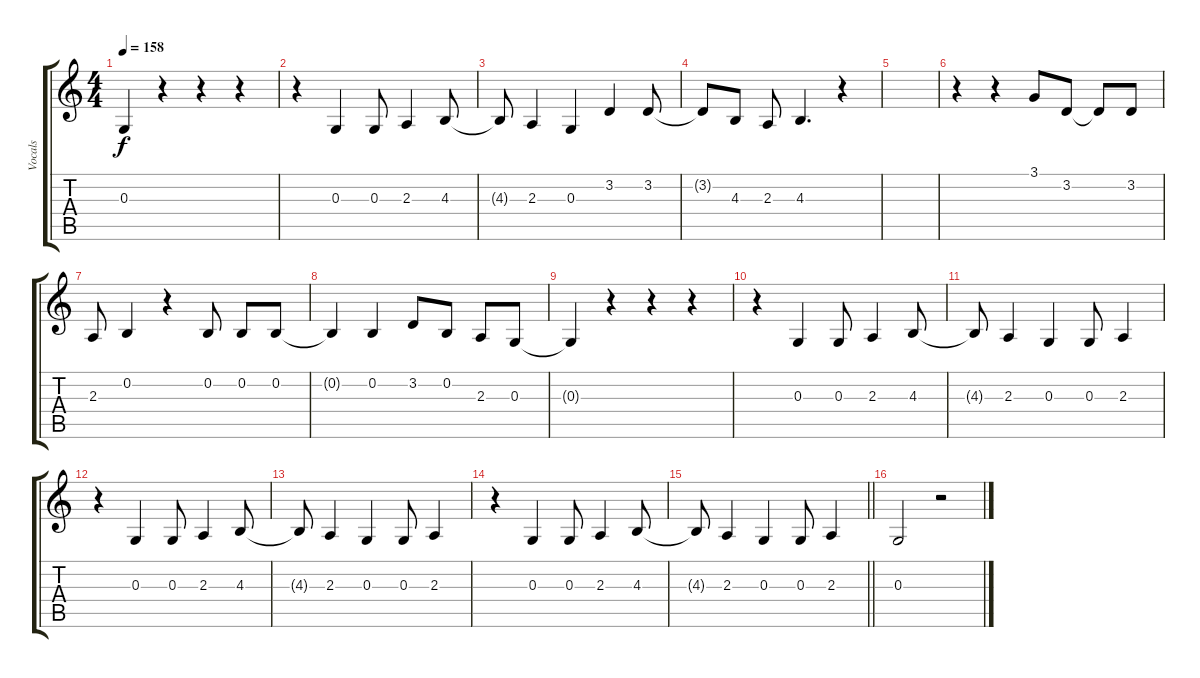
\track ("Vocals" "Vocals") {instrument clarinet}
\staff {score tabs}
\tuning (E4 B3 G3 D3 A2 E2) {hide}
\ts (4 4)
\tempo 158
\clef g2
\ks c
0.3{t}.4{dy f} r.4 r.4 r.4 |
r.4 0.3.4 0.3.8 2.3.4 4.3.8 |
4.3{t}.8 2.3.4 0.3.4 3.2.4 3.2.8 |
3.2{t}.8 4.3.8 2.3.8 4.3.4{d} r.4 |
|
r.4 r.4 3.1.8 3.2.8 3.2{t}.8 3.2.8 |
2.3.8 0.2.4 r.4 0.2.8 0.2.8 0.2.8 |
0.2{t}.4 0.2.4 3.2.8 0.2.8 2.3.8 0.3.8 |
0.3{t}.4 r.4 r.4 r.4 |
r.4 0.3.4 0.3.8 2.3.4 4.3.8 |
4.3{t}.8 2.3.4 0.3.4 0.3.8 2.3.4 |
r.4 0.3.4 0.3.8 2.3.4 4.3.8 |
4.3{t}.8 2.3.4 0.3.4 0.3.8 2.3.4 |
r.4 0.3.4 0.3.8 2.3.4 4.3.8 |
\barLineRight lightlight
4.3{t}.8 2.3.4 0.3.4 0.3.8 2.3.4 |
0.3.2 r.2
